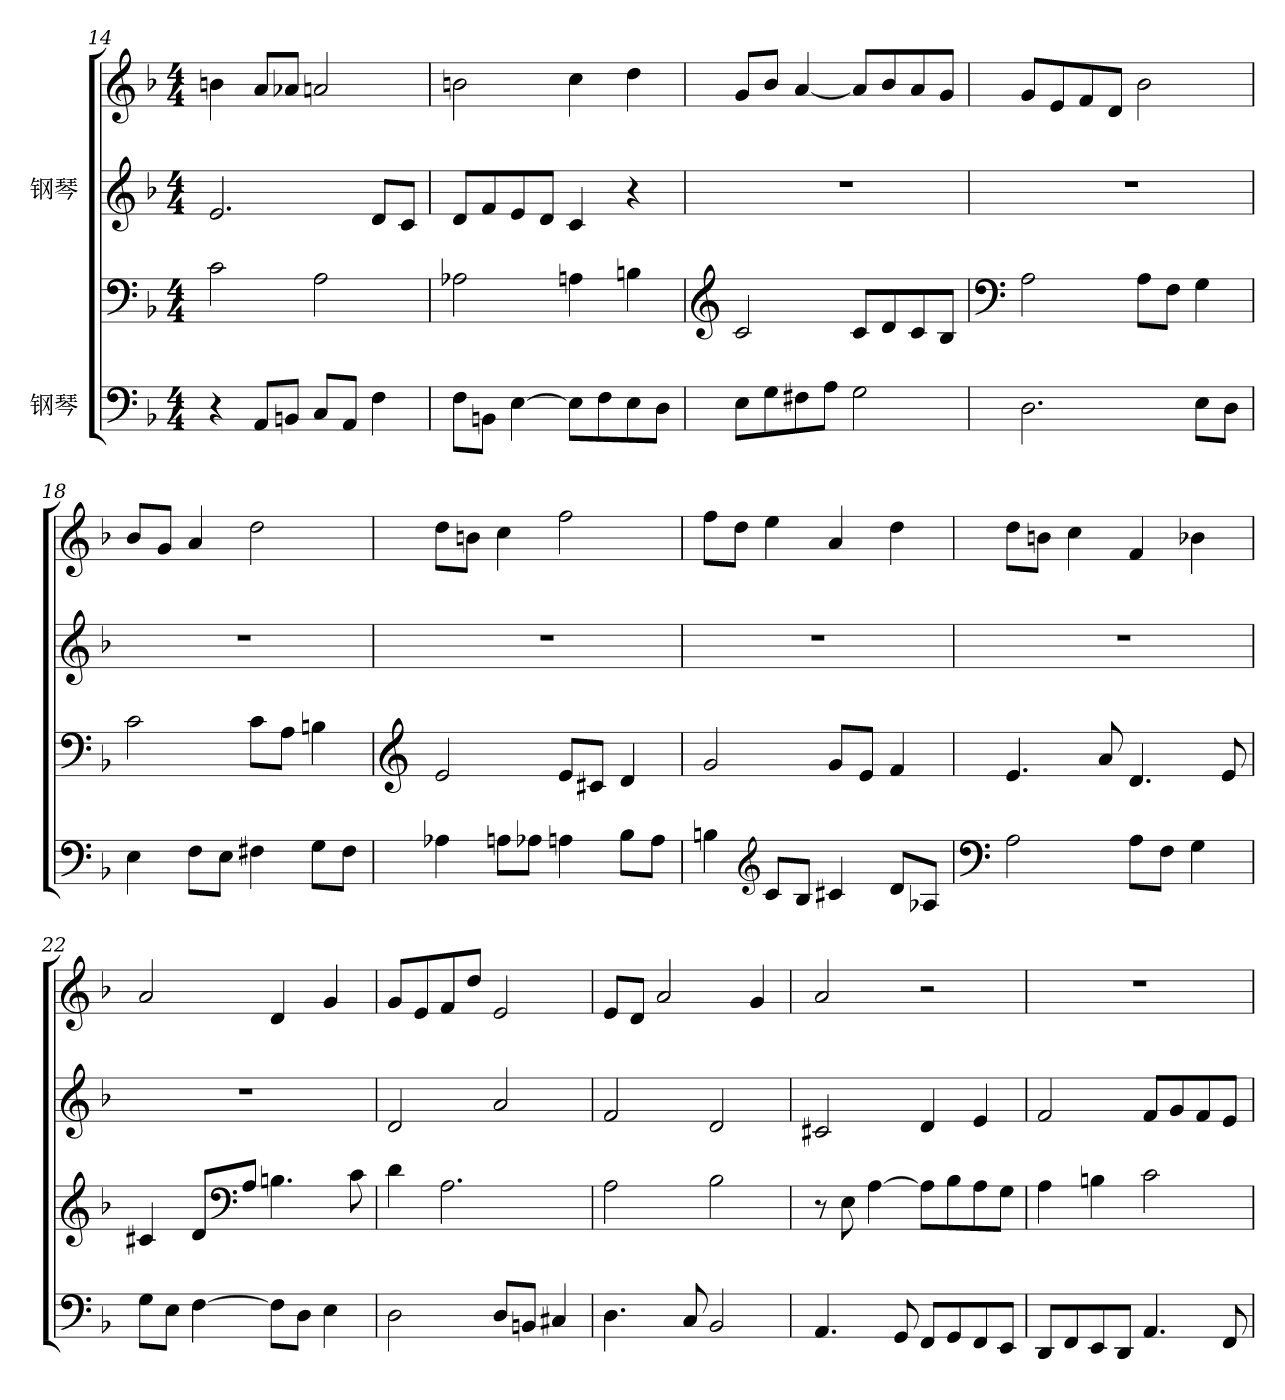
**kern	**kern	**kern	**kern
*part2	*part2	*part1	*part1
*staff4	*staff3	*staff2	*staff1
*I"钢琴	*	*I"钢琴	*
*clefF4	*clefF4	*clefG2	*clefG2
*k[b-]	*k[b-]	*k[b-]	*k[b-]
*M4/4	*M4/4	*M4/4	*M4/4
=14	=14	=14	=14
4r	2c\	2.e/	4bn\
8AA/L	.	.	8a/L
8BBn/J	.	.	8a-X/J
8C/L	2A\	.	2an/
8AA/J	.	.	.
4F\	.	8d/L	.
.	.	8c/J	.
=15	=15	=15	=15
8F\L	2A-X\	8d/L	2bn\
8BBn\J	.	8f/	.
[4E\	.	8e/	.
.	.	8d/J	.
8E\L]	4An\	4c/	4cc\
8F\	.	.	.
8E\	4Bn\	4r	4dd\
8D\J	.	.	.
=16	=16	=16	=16
*	*clefG2	*	*
8E\L	2c/	1r	8g/L
8G\	.	.	8b-/J
8F#X\	.	.	[4a/
8A\J	.	.	.
2G\	8c/L	.	8a/L]
.	8d/	.	8b-/
.	8c/	.	8a/
.	8B-/J	.	8g/J
!!LO:PB:g=z
=17	=17	=17	=17
*	*clefF4	*	*
2.D\	2A\	1r	8g/L
.	.	.	8e/
.	.	.	8f/
.	.	.	8d/J
.	8A\L	.	2b-\
.	8F\J	.	.
8E\L	4G\	.	.
8D\J	.	.	.
=18	=18	=18	=18
4E\	2c\	1r	8b-/L
.	.	.	8g/J
8F\L	.	.	4a/
8E\J	.	.	.
4F#X\	8c\L	.	2dd\
.	8A\J	.	.
8G\L	4Bn\	.	.
8F#\J	.	.	.
=19	=19	=19	=19
*	*clefG2	*	*
4A-X\	2e/	1r	8dd\L
.	.	.	8bn\J
8An\L	.	.	4cc\
8A-X\J	.	.	.
4An\	8e/L	.	2ff\
.	8c#X/J	.	.
8B-\L	4d/	.	.
8A\J	.	.	.
=20	=20	=20	=20
4Bn\	2g/	1r	8ff\L
.	.	.	8dd\J
*clefG2	*	*	*
8c/L	.	.	4ee\
8B/J	.	.	.
4c#X/	8g/L	.	4a/
.	8e/J	.	.
8d/L	4f/	.	4dd\
8A-X/J	.	.	.
!!LO:LB:g=z
=21	=21	=21	=21
*clefF4	*	*	*
2A\	4.e/	1r	8dd\L
.	.	.	8bn\J
.	.	.	4cc\
.	8a/	.	.
8A\L	4.d/	.	4f/
8F\J	.	.	.
4G\	.	.	4b-X\
.	8e/	.	.
=22	=22	=22	=22
8G\L	4c#X/	1r	2a/
8E\J	.	.	.
[4F\	8d/L	.	.
*	*clefF4	*	*
.	8A/J	.	.
8F\L]	4.Bn\	.	4d/
8D\J	.	.	.
4E\	.	.	4g/
.	8c#\	.	.
=23	=23	=23	=23
2D\	4d\	2d/	8g/L
.	.	.	8e/
.	2.A\	.	8f/
.	.	.	8dd/J
8D/L	.	2a/	2e/
8BBn/J	.	.	.
4C#X/	.	.	.
=24	=24	=24	=24
4.D\	2A\	2f/	8e/L
.	.	.	8d/J
.	.	.	2a/
8C/	.	.	.
2BB-/	2B-\	2d/	.
.	.	.	4g/
=25	=25	=25	=25
4.AA/	8r	2c#X/	2a/
.	8E\	.	.
.	[4A\	.	.
8GG/	.	.	.
8FF/L	8A\L]	4d/	2r
8GG/	8B-\	.	.
8FF/	8A\	4e/	.
8EE/J	8G\J	.	.
!!LO:LB:g=z
=26	=26	=26	=26
8DD/L	4A\	2f/	1r
8FF/	.	.	.
8EE/	4Bn\	.	.
8DD/J	.	.	.
4.AA/	2c\	8f/L	.
.	.	8g/	.
.	.	8f/	.
8FF/	.	8e/J	.
=	=	=	=
*-	*-	*-	*-
